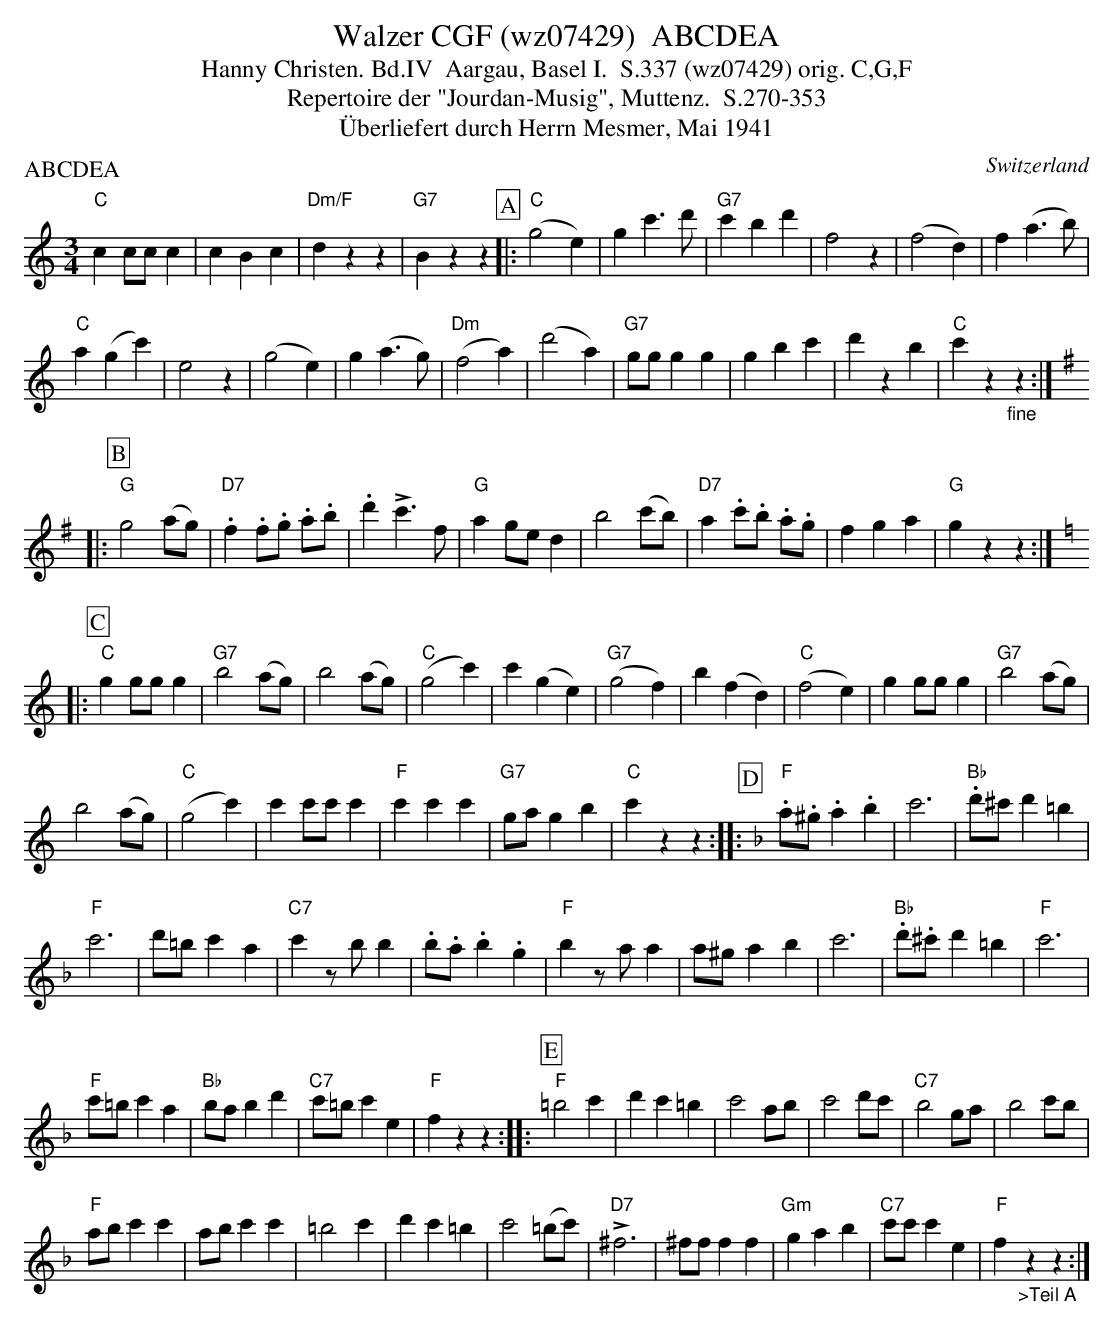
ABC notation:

X:1
T:Walzer CGF (wz07429)  ABCDEA
T:Hanny Christen. Bd.IV  Aargau, Basel I.  S.337 (wz07429) orig. C,G,F
T: Repertoire der "Jourdan-Musig", Muttenz.  S.270-353
T:Überliefert durch Herrn Mesmer, Mai 1941
P:ABCDEA
M:3/4
L:1/4
O:Switzerland
K:C major
"C"cc/c/c | cBc | "Dm/F"dzz | "G7"Bzz [P:A] |: ("C"g2e) | gc'>d' | "G7"c'bd' | f2z | (f2d) | f(a>b ) |
"C"a(gc') | e2z | (g2e) | g(a>g) | ("Dm"f2a) | (d'2a) | "G7"g/g/gg | gbc' | d'zb | "C"c'z"_fine"z :| [P:B] [K:G]
|: "G"g2(a/g/) | "D7".f.f/.g/ .a/.b/ | .d'!>!c'>f | "G"ag/e/d | b2(c'/b/) | "D7"a.c'/.b/ .a/.g/ | fga | "G"gzz :| [P:C] [K:C]
|: "C"gg/g/g | "G7"b2 (a/g/) | b2(a/g/) | ("C"g2c') | c'(ge) | ("G7"g2f) | b(fd) | ("C"f2e) | gg/g/g | "G7"b2 (a/g/) |
b2(a/g/) | ("C"g2c') | c'c'/c'/c' | "F"c'c'c' | "G7"g/a/gb | "C"c'zz :: [P:D] [K:F] "F".a/.^g/.a.b | c'3 | "Bb".d'/^c'/d'=b |
"F"c'3 | d'/=b/c'a | "C7"c'z/b/b | .b/.a/.b.g | "F"bz/a/a | a/^g/ab | c'3 | "Bb".d'/.^c'/d'=b | "F"c'3 |
"F"c'/=b/c'a | "Bb"b/a/bd' | "C7"c'/=b/c'e | "F"fzz :: [P:E] "F"=b2c' | d'c'=b | c'2a/b/ | c'2d'/c'/ | "C7"b2g/a/ | b2c'/b/ |
"F"a/b/c'c' | a/b/c'c' | =b2c' | d'c'=b | c'2 (=b/c'/) | !>!"D7"^f3 | ^f/f/ff | "Gm"gab | "C7"c'/c'/c'e | "F"f"_>Teil A"zz :|
